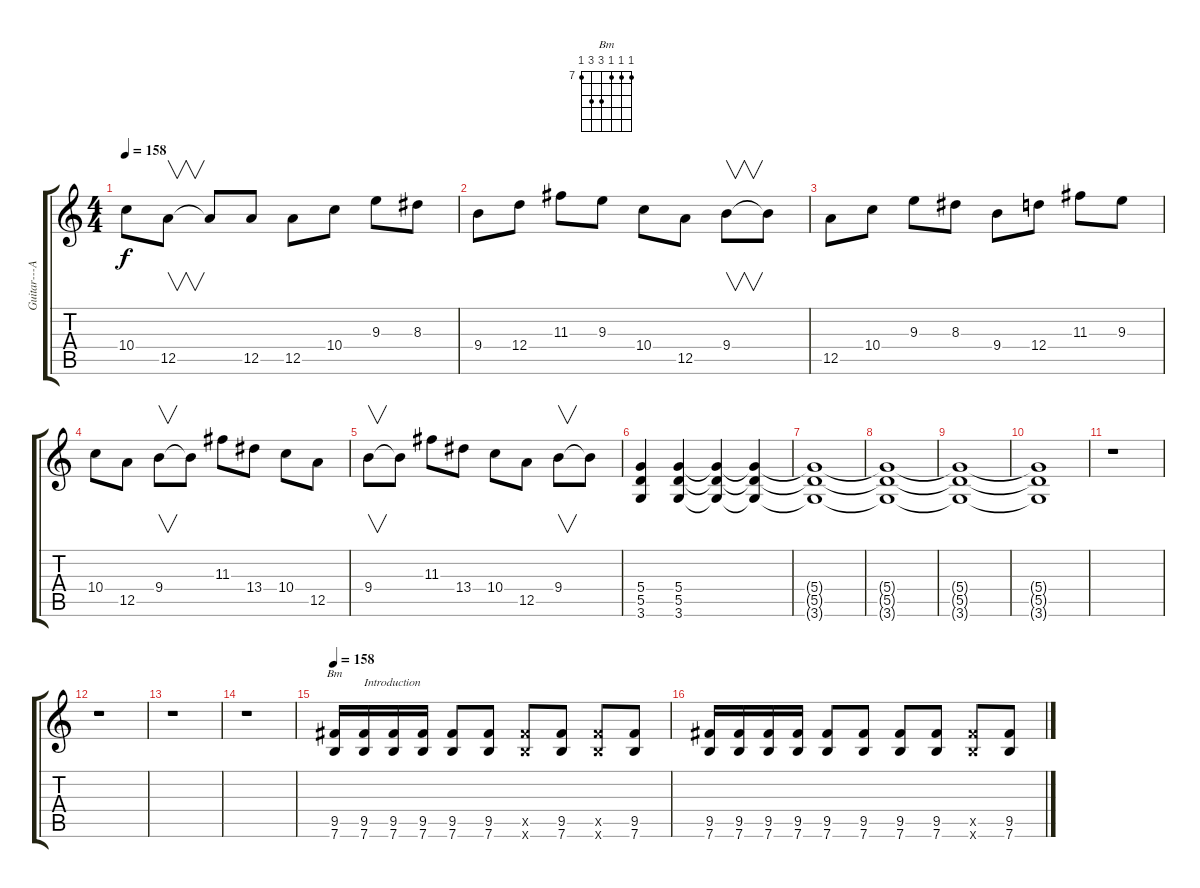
\track ("" "Guitar---A") {instrument distortionguitar}
\staff {score tabs}
\tuning (E4 B3 G3 D3 A2 E2) {hide}
\chord ("Bm" 7 7 7 9 9 7) {firstfret 7}
\ts (4 4)
\tempo 158
\clef g2
\ks c
10.4.8{dy f} 12.5.8{v} 12.5{t}.8 12.5.8 12.5.8 10.4.8 9.3.8 8.3.8 |
9.4.8 12.4.8 11.3.8 9.3.8 10.4.8 12.5.8 9.4.8{v} 9.4{t}.8 |
12.5.8 10.4.8 9.3.8 8.3.8 9.4.8 12.4.8 11.3.8 9.3.8 |
10.4.8 12.5.8 9.4.8{v} 9.4{t}.8 11.3.8 13.4.8 10.4.8 12.5.8 |
9.4.8{v} 9.4{t}.8 11.3.8 13.4.8 10.4.8 12.5.8 9.4.8{v} 9.4{t}.8 |
(5.4 5.5 3.6).4 (5.4 5.5 3.6).4 (5.4{t} 5.5{t} 3.6{t}).4 (5.4{t} 5.5{t} 3.6{t}).4 |
(5.4{t} 5.5{t} 3.6{t}).1 |
(5.4{t} 5.5{t} 3.6{t}).1 |
(5.4{t} 5.5{t} 3.6{t}).1 |
(5.4{t} 5.5{t} 3.6{t}).1 |
r.1 |
r.1 |
r.1 |
\section ("" "")
r.1 |
\tempo 158
(9.5 7.6).16{ch "Bm"} (9.5 7.6).16{txt "Introduction"} (9.5 7.6).16 (9.5 7.6).16 (9.5 7.6).8 (9.5 7.6).8 (9.5{x} 7.6{x}).8 (9.5 7.6).8 (9.5{x} 7.6{x}).8 (9.5 7.6).8 |
(9.5 7.6).16 (9.5 7.6).16 (9.5 7.6).16 (9.5 7.6).16 (9.5 7.6).8 (9.5 7.6).8 (9.5 7.6).8 (9.5 7.6).8 (9.5{x} 7.6{x}).8 (9.5 7.6).8
